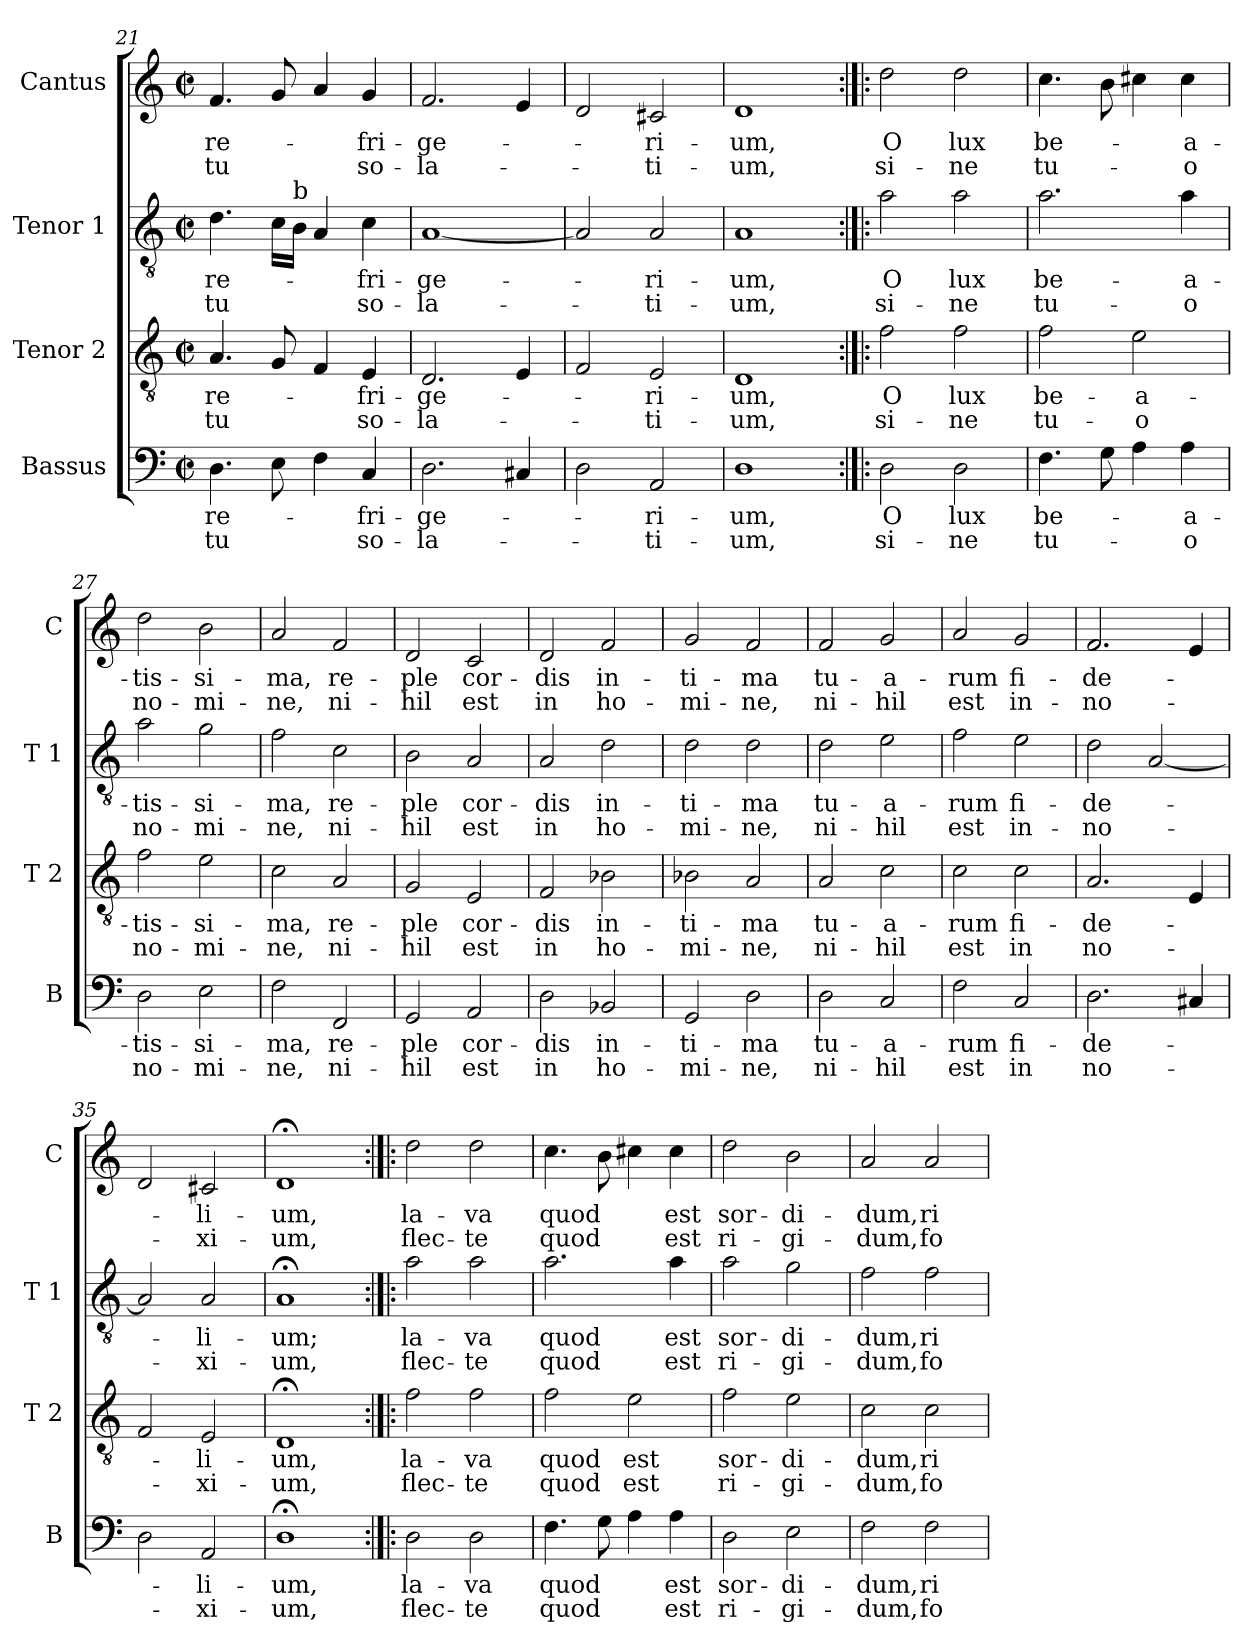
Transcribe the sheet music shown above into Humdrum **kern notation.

**kern	**text	**text	**kern	**text	**text	**kern	**text	**text	**kern	**text	**text
*part4	*part4	*part4	*part3	*part3	*part3	*part2	*part2	*part2	*part1	*part1	*part1
*staff4	*staff4	*staff4	*staff3	*staff3	*staff3	*staff2	*staff2	*staff2	*staff1	*staff1	*staff1
*I"Bassus	*	*	*I"Tenor 2	*	*	*I"Tenor 1	*	*	*I"Cantus	*	*
*I'B	*	*	*I'T 2	*	*	*I'T 1	*	*	*I'C	*	*
*clefF4	*	*	*clefGv2	*	*	*clefGv2	*	*	*clefG2	*	*
*k[]	*	*	*k[]	*	*	*k[]	*	*	*k[]	*	*
*C:	*	*	*C:	*	*	*C:	*	*	*C:	*	*
*M2/2	*	*	*M2/2	*	*	*M2/2	*	*	*M2/2	*	*
*met(c|)	*	*	*met(c|)	*	*	*met(c|)	*	*	*met(c|)	*	*
=21	=21	=21	=21	=21	=21	=21	=21	=21	=21	=21	=21
!	!LO:LY:b	!LO:LY:b	!	!LO:LY:b	!LO:LY:b	!	!LO:LY:b	!LO:LY:b	!	!LO:LY:b	!LO:LY:b
4.D\	re-	-tu	4.A/	re-	-tu	4.d\	re-	-tu	4.f/	re-	-tu
8E\	.	.	8G/	.	.	16c\LL	.	.	8g/	.	.
!	!	!	!	!	!	!LO:TX:a:t=b	!	!	!	!	!
.	.	.	.	.	.	16B\JJ	.	.	.	.	.
4F\	.	.	4F/	.	.	4A/	.	.	4a/	.	.
!	!LO:LY:b	!LO:LY:b	!	!LO:LY:b	!LO:LY:b	!	!LO:LY:b	!LO:LY:b	!	!LO:LY:b	!LO:LY:b
4C/	-fri-	so-	4E/	-fri-	so-	4c\	-fri-	so-	4g/	-fri-	so-
=22	=22	=22	=22	=22	=22	=22	=22	=22	=22	=22	=22
!	!LO:LY:b	!LO:LY:b	!	!LO:LY:b	!LO:LY:b	!	!LO:LY:b	!LO:LY:b	!	!LO:LY:b	!LO:LY:b
2.D\	-ge-	-la-	2.D/	-ge-	-la-	[1A	-ge-	-la-	2.f/	-ge-	-la-
4C#X/	.	.	4E/	.	.	.	.	.	4e/	.	.
=23	=23	=23	=23	=23	=23	=23	=23	=23	=23	=23	=23
2D\	.	.	2F/	.	.	2A/]	.	.	2d/	.	.
!	!LO:LY:b	!LO:LY:b	!	!LO:LY:b	!LO:LY:b	!	!LO:LY:b	!LO:LY:b	!	!LO:LY:b	!LO:LY:b
2AA/	-ri-	-ti-	2E/	-ri-	-ti-	2A/	-ri-	-ti-	2c#X/	-ri-	-ti-
=24	=24	=24	=24	=24	=24	=24	=24	=24	=24	=24	=24
!	!LO:LY:b	!LO:LY:b	!	!LO:LY:b	!LO:LY:b	!	!LO:LY:b	!LO:LY:b	!	!LO:LY:b	!LO:LY:b
1D	-um,	-um,	1D	-um,	-um,	1A	-um,	-um,	1d	-um,	-um,
!!LO:LB:g=z
=25:|!|:	=25:|!|:	=25:|!|:	=25:|!|:	=25:|!|:	=25:|!|:	=25:|!|:	=25:|!|:	=25:|!|:	=25:|!|:	=25:|!|:	=25:|!|:
!	!LO:LY:b	!LO:LY:b	!	!LO:LY:b	!LO:LY:b	!	!LO:LY:b	!LO:LY:b	!	!LO:LY:b	!LO:LY:b
2D\	O	si-	2f\	O	si-	2a\	O	si-	2dd\	O	si-
!	!LO:LY:b	!LO:LY:b	!	!LO:LY:b	!LO:LY:b	!	!LO:LY:b	!LO:LY:b	!	!LO:LY:b	!LO:LY:b
2D\	lux	-ne	2f\	lux	-ne	2a\	lux	-ne	2dd\	lux	-ne
=26	=26	=26	=26	=26	=26	=26	=26	=26	=26	=26	=26
!	!LO:LY:b	!LO:LY:b	!	!LO:LY:b	!LO:LY:b	!	!LO:LY:b	!LO:LY:b	!	!LO:LY:b	!LO:LY:b
4.F\	be-	tu-	2f\	be-	tu-	2.a\	be-	tu-	4.cc\	be-	tu-
8G\	.	.	.	.	.	.	.	.	8b\	.	.
!	!	!	!	!LO:LY:b	!LO:LY:b	!	!	!	!	!	!
4A\	.	.	2e\	-a-	-o	.	.	.	4cc#X\	.	.
!	!LO:LY:b	!LO:LY:b	!	!	!	!	!LO:LY:b	!LO:LY:b	!	!LO:LY:b	!LO:LY:b
4A\	-a-	-o	.	.	.	4a\	-a-	-o	4cc#\	-a-	-o
=27	=27	=27	=27	=27	=27	=27	=27	=27	=27	=27	=27
!	!LO:LY:b	!LO:LY:b	!	!LO:LY:b	!LO:LY:b	!	!LO:LY:b	!LO:LY:b	!	!LO:LY:b	!LO:LY:b
2D\	-tis-	no-	2f\	-tis-	no-	2a\	-tis-	no-	2dd\	-tis-	no-
!	!LO:LY:b	!LO:LY:b	!	!LO:LY:b	!LO:LY:b	!	!LO:LY:b	!LO:LY:b	!	!LO:LY:b	!LO:LY:b
2E\	-si-	-mi-	2e\	-si-	-mi-	2g\	-si-	-mi-	2b\	-si-	-mi-
=28	=28	=28	=28	=28	=28	=28	=28	=28	=28	=28	=28
!	!LO:LY:b	!LO:LY:b	!	!LO:LY:b	!LO:LY:b	!	!LO:LY:b	!LO:LY:b	!	!LO:LY:b	!LO:LY:b
2F\	-ma,	-ne,	2c\	-ma,	-ne,	2f\	-ma,	-ne,	2a/	-ma,	-ne,
!	!LO:LY:b	!LO:LY:b	!	!LO:LY:b	!LO:LY:b	!	!LO:LY:b	!LO:LY:b	!	!LO:LY:b	!LO:LY:b
2FF/	re-	ni-	2A/	re-	ni-	2c\	re-	ni-	2f/	re-	ni-
=29	=29	=29	=29	=29	=29	=29	=29	=29	=29	=29	=29
!	!LO:LY:b	!LO:LY:b	!	!LO:LY:b	!LO:LY:b	!	!LO:LY:b	!LO:LY:b	!	!LO:LY:b	!LO:LY:b
2GG/	-ple	-hil	2G/	-ple	-hil	2B\	-ple	-hil	2d/	-ple	-hil
!	!LO:LY:b	!LO:LY:b	!	!LO:LY:b	!LO:LY:b	!	!LO:LY:b	!LO:LY:b	!	!LO:LY:b	!LO:LY:b
2AA/	cor-	est	2E/	cor-	est	2A/	cor-	est	2c/	cor-	est
=30	=30	=30	=30	=30	=30	=30	=30	=30	=30	=30	=30
!	!LO:LY:b	!LO:LY:b	!	!LO:LY:b	!LO:LY:b	!	!LO:LY:b	!LO:LY:b	!	!LO:LY:b	!LO:LY:b
2D\	-dis	in	2F/	-dis	in	2A/	-dis	in	2d/	-dis	in
!	!LO:LY:b	!LO:LY:b	!	!LO:LY:b	!LO:LY:b	!	!LO:LY:b	!LO:LY:b	!	!LO:LY:b	!LO:LY:b
2BB-X/	in-	ho-	2B-X\	in-	ho-	2d\	in-	ho-	2f/	in-	ho-
!!LO:LB:g=z
=31	=31	=31	=31	=31	=31	=31	=31	=31	=31	=31	=31
!	!LO:LY:b	!LO:LY:b	!	!LO:LY:b	!LO:LY:b	!	!LO:LY:b	!LO:LY:b	!	!LO:LY:b	!LO:LY:b
2GG/	-ti-	-mi-	2B-X\	-ti-	-mi-	2d\	-ti-	-mi-	2g/	-ti-	-mi-
!	!LO:LY:b	!LO:LY:b	!	!LO:LY:b	!LO:LY:b	!	!LO:LY:b	!LO:LY:b	!	!LO:LY:b	!LO:LY:b
2D\	-ma	-ne,	2A/	-ma	-ne,	2d\	-ma	-ne,	2f/	-ma	-ne,
=32	=32	=32	=32	=32	=32	=32	=32	=32	=32	=32	=32
!	!LO:LY:b	!LO:LY:b	!	!LO:LY:b	!LO:LY:b	!	!LO:LY:b	!LO:LY:b	!	!LO:LY:b	!LO:LY:b
2D\	tu-	ni-	2A/	tu-	ni-	2d\	tu-	ni-	2f/	tu-	ni-
!	!LO:LY:b	!LO:LY:b	!	!LO:LY:b	!LO:LY:b	!	!LO:LY:b	!LO:LY:b	!	!LO:LY:b	!LO:LY:b
2C/	-a-	-hil	2c\	-a-	-hil	2e\	-a-	-hil	2g/	-a-	-hil
=33	=33	=33	=33	=33	=33	=33	=33	=33	=33	=33	=33
!	!LO:LY:b	!LO:LY:b	!	!LO:LY:b	!LO:LY:b	!	!LO:LY:b	!LO:LY:b	!	!LO:LY:b	!LO:LY:b
2F\	-rum	est	2c\	-rum	est	2f\	-rum	est	2a/	-rum	est
!	!LO:LY:b	!LO:LY:b	!	!LO:LY:b	!LO:LY:b	!	!LO:LY:b	!LO:LY:b	!	!LO:LY:b	!LO:LY:b
2C/	fi-	in	2c\	fi-	in	2e\	fi-	in-	2g/	fi-	in-
=34	=34	=34	=34	=34	=34	=34	=34	=34	=34	=34	=34
!	!LO:LY:b	!LO:LY:b	!	!LO:LY:b	!LO:LY:b	!	!LO:LY:b	!LO:LY:b	!	!LO:LY:b	!LO:LY:b
2.D\	-de-	no-	2.A/	-de-	no-	2d\	-de-	-no-	2.f/	-de-	-no-
.	.	.	.	.	.	[2A/	.	.	.	.	.
4C#X/	.	.	4E/	.	.	.	.	.	4e/	.	.
=35	=35	=35	=35	=35	=35	=35	=35	=35	=35	=35	=35
2D\	.	.	2F/	.	.	2A/]	.	.	2d/	.	.
!	!LO:LY:b	!LO:LY:b	!	!LO:LY:b	!LO:LY:b	!	!LO:LY:b	!LO:LY:b	!	!LO:LY:b	!LO:LY:b
2AA/	-li-	-xi-	2E/	-li-	-xi-	2A/	-li-	-xi-	2c#X/	-li-	-xi-
=36	=36	=36	=36	=36	=36	=36	=36	=36	=36	=36	=36
!	!LO:LY:b	!LO:LY:b	!	!LO:LY:b	!LO:LY:b	!	!LO:LY:b	!LO:LY:b	!	!LO:LY:b	!LO:LY:b
1D;<	-um,	-um,	1D;<	-um,	-um,	1A;<	-um;	-um,	1d;<	-um,	-um,
!!LO:PB:g=z
=37:|!|:	=37:|!|:	=37:|!|:	=37:|!|:	=37:|!|:	=37:|!|:	=37:|!|:	=37:|!|:	=37:|!|:	=37:|!|:	=37:|!|:	=37:|!|:
!	!LO:LY:b	!LO:LY:b	!	!LO:LY:b	!LO:LY:b	!	!LO:LY:b	!LO:LY:b	!	!LO:LY:b	!LO:LY:b
2D\	la-	flec-	2f\	la-	flec-	2a\	la-	flec-	2dd\	la-	flec-
!	!LO:LY:b	!LO:LY:b	!	!LO:LY:b	!LO:LY:b	!	!LO:LY:b	!LO:LY:b	!	!LO:LY:b	!LO:LY:b
2D\	-va	-te	2f\	-va	-te	2a\	-va	-te	2dd\	-va	-te
=38	=38	=38	=38	=38	=38	=38	=38	=38	=38	=38	=38
!	!LO:LY:b	!LO:LY:b	!	!LO:LY:b	!LO:LY:b	!	!LO:LY:b	!LO:LY:b	!	!LO:LY:b	!LO:LY:b
4.F\	quod	quod	2f\	quod	quod	2.a\	quod	quod	4.cc\	quod	quod
8G\	.	.	.	.	.	.	.	.	8b\	.	.
!	!	!	!	!LO:LY:b	!LO:LY:b	!	!	!	!	!	!
4A\	.	.	2e\	est	est	.	.	.	4cc#X\	.	.
!	!LO:LY:b	!LO:LY:b	!	!	!	!	!LO:LY:b	!LO:LY:b	!	!LO:LY:b	!LO:LY:b
4A\	est	est	.	.	.	4a\	est	est	4cc#\	est	est
=39	=39	=39	=39	=39	=39	=39	=39	=39	=39	=39	=39
!	!LO:LY:b	!LO:LY:b	!	!LO:LY:b	!LO:LY:b	!	!LO:LY:b	!LO:LY:b	!	!LO:LY:b	!LO:LY:b
2D\	sor-	ri-	2f\	sor-	ri-	2a\	sor-	ri-	2dd\	sor-	ri-
!	!LO:LY:b	!LO:LY:b	!	!LO:LY:b	!LO:LY:b	!	!LO:LY:b	!LO:LY:b	!	!LO:LY:b	!LO:LY:b
2E\	-di-	-gi-	2e\	-di-	-gi-	2g\	-di-	-gi-	2b\	-di-	-gi-
=40	=40	=40	=40	=40	=40	=40	=40	=40	=40	=40	=40
!	!LO:LY:b	!LO:LY:b	!	!LO:LY:b	!LO:LY:b	!	!LO:LY:b	!LO:LY:b	!	!LO:LY:b	!LO:LY:b
2F\	-dum,	-dum,	2c\	-dum,	-dum,	2f\	-dum,	-dum,	2a/	-dum,	-dum,
!	!LO:LY:b	!LO:LY:b	!	!LO:LY:b	!LO:LY:b	!	!LO:LY:b	!LO:LY:b	!	!LO:LY:b	!LO:LY:b
2F\	ri-	fo-	2c\	ri-	fo-	2f\	ri-	fo-	2a/	ri-	fo-
=	=	=	=	=	=	=	=	=	=	=	=
*-	*-	*-	*-	*-	*-	*-	*-	*-	*-	*-	*-
